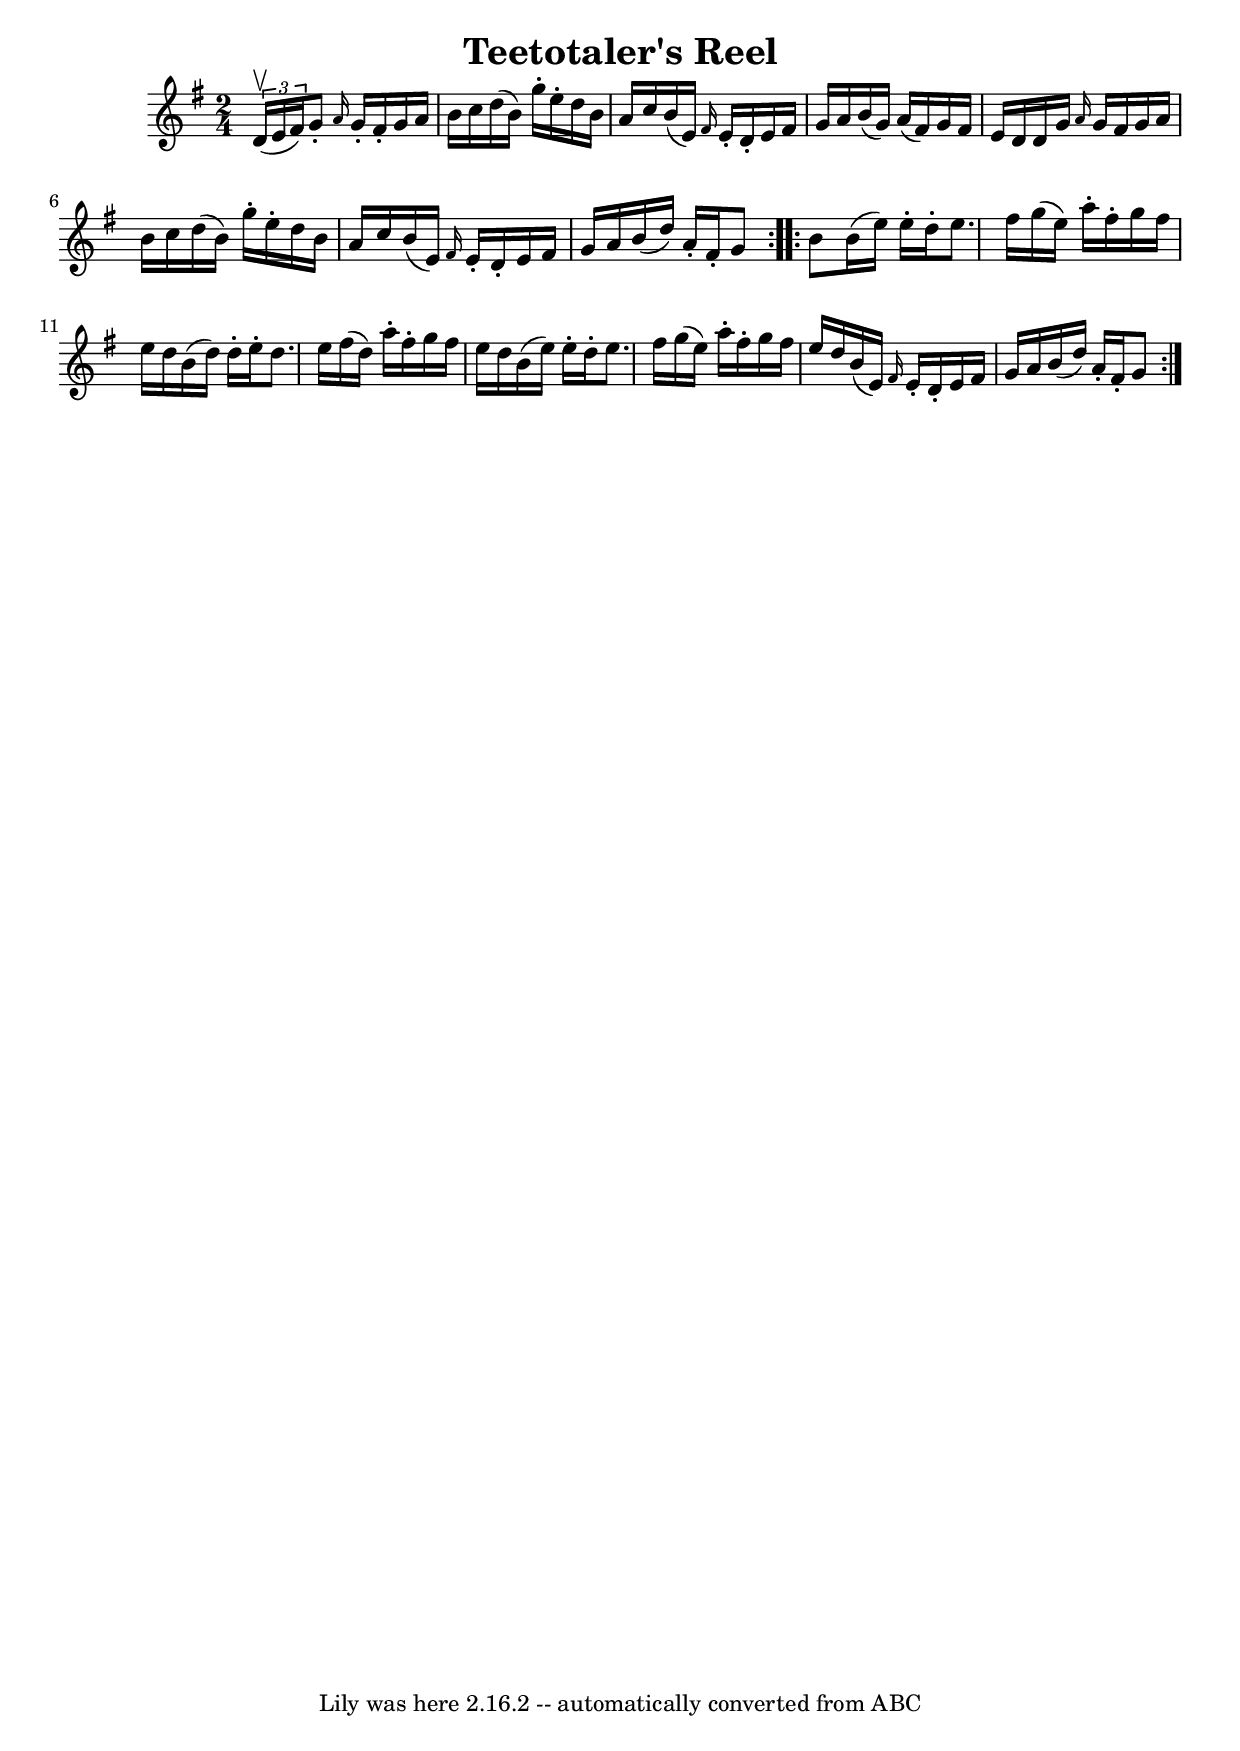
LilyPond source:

\version "2.16.2"
\include "Mammoth.ily"
\header {
  %% book = "Ryan's Mammoth Collection"
  crossRefNumber = "1"
  footnotes = ""
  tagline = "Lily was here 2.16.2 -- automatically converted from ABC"
  title = "Teetotaler's Reel"

}
voicedefault =  {



  \repeat volta 2 {

    \time 2/4 
    \key g \major
   \times 2/3 { d'16^\upbow(e'16 fis'16) 
			       } 
    |
    g'8 -. \grace { a'16  
		  } g'16 -. fis'16 -. g'16 a'16    
    b'16 c''16  |
    d''16 (b'16) g''16 -. e''16 -. d''16    
    b'16 a'16 c''16  |
    b'16 (e'16) \grace { fis'16  
		       }   
    e'16 -. d'16 -. e'16 fis'16 g'16 a'16  |
    b'16 (g'16  
    -) a'16 (fis'16) g'16 fis'16 e'16 d'16  |
    d'16    
    g'16  \grace { a'16  
		 } g'16 fis'16 g'16 a'16 b'16 c''16  
    |
    d''16 (b'16) g''16 -. e''16 -. d''16 b'16 a'16    
    c''16  |
    b'16 (e'16) \grace { fis'16  
		       } e'16 -. d'16 -.   
    e'16 fis'16 g'16 a'16  |
    b'16 (d''16) a'16 -.   
    fis'16 -. g'8  
  } 
  \repeat volta 2 {
    b'8  |
    b'16 (e''16)   
    e''16 -. d''16 -. e''8. fis''16  |
    g''16 (e''16) a''16 
    -. fis''16 -. g''16 fis''16 e''16 d''16  |
    b'16 (d''16 
    ) d''16 -. e''16 -. d''8. e''16  |
    fis''16 (d''16)   
    a''16 -. fis''16 -. g''16 fis''16 e''16 d''16  |
    b'16 (
    e''16) e''16 -. d''16 -. e''8. fis''16  |
    g''16 (
    e''16) a''16 -. fis''16 -. g''16 fis''16 e''16 d''16  
    |
    b'16 (e'16) \grace { fis'16  
		       } e'16 -. d'16 -. e'16   
    fis'16 g'16 a'16  |
    b'16 (d''16) a'16 -. fis'16 -.   
    g'8  
  }   

}

\score{
  <<

    \context Staff="default"
    {
      \voicedefault 
      
    }

  >>
  \layout {
    
  }
  \midi {
  }

}
